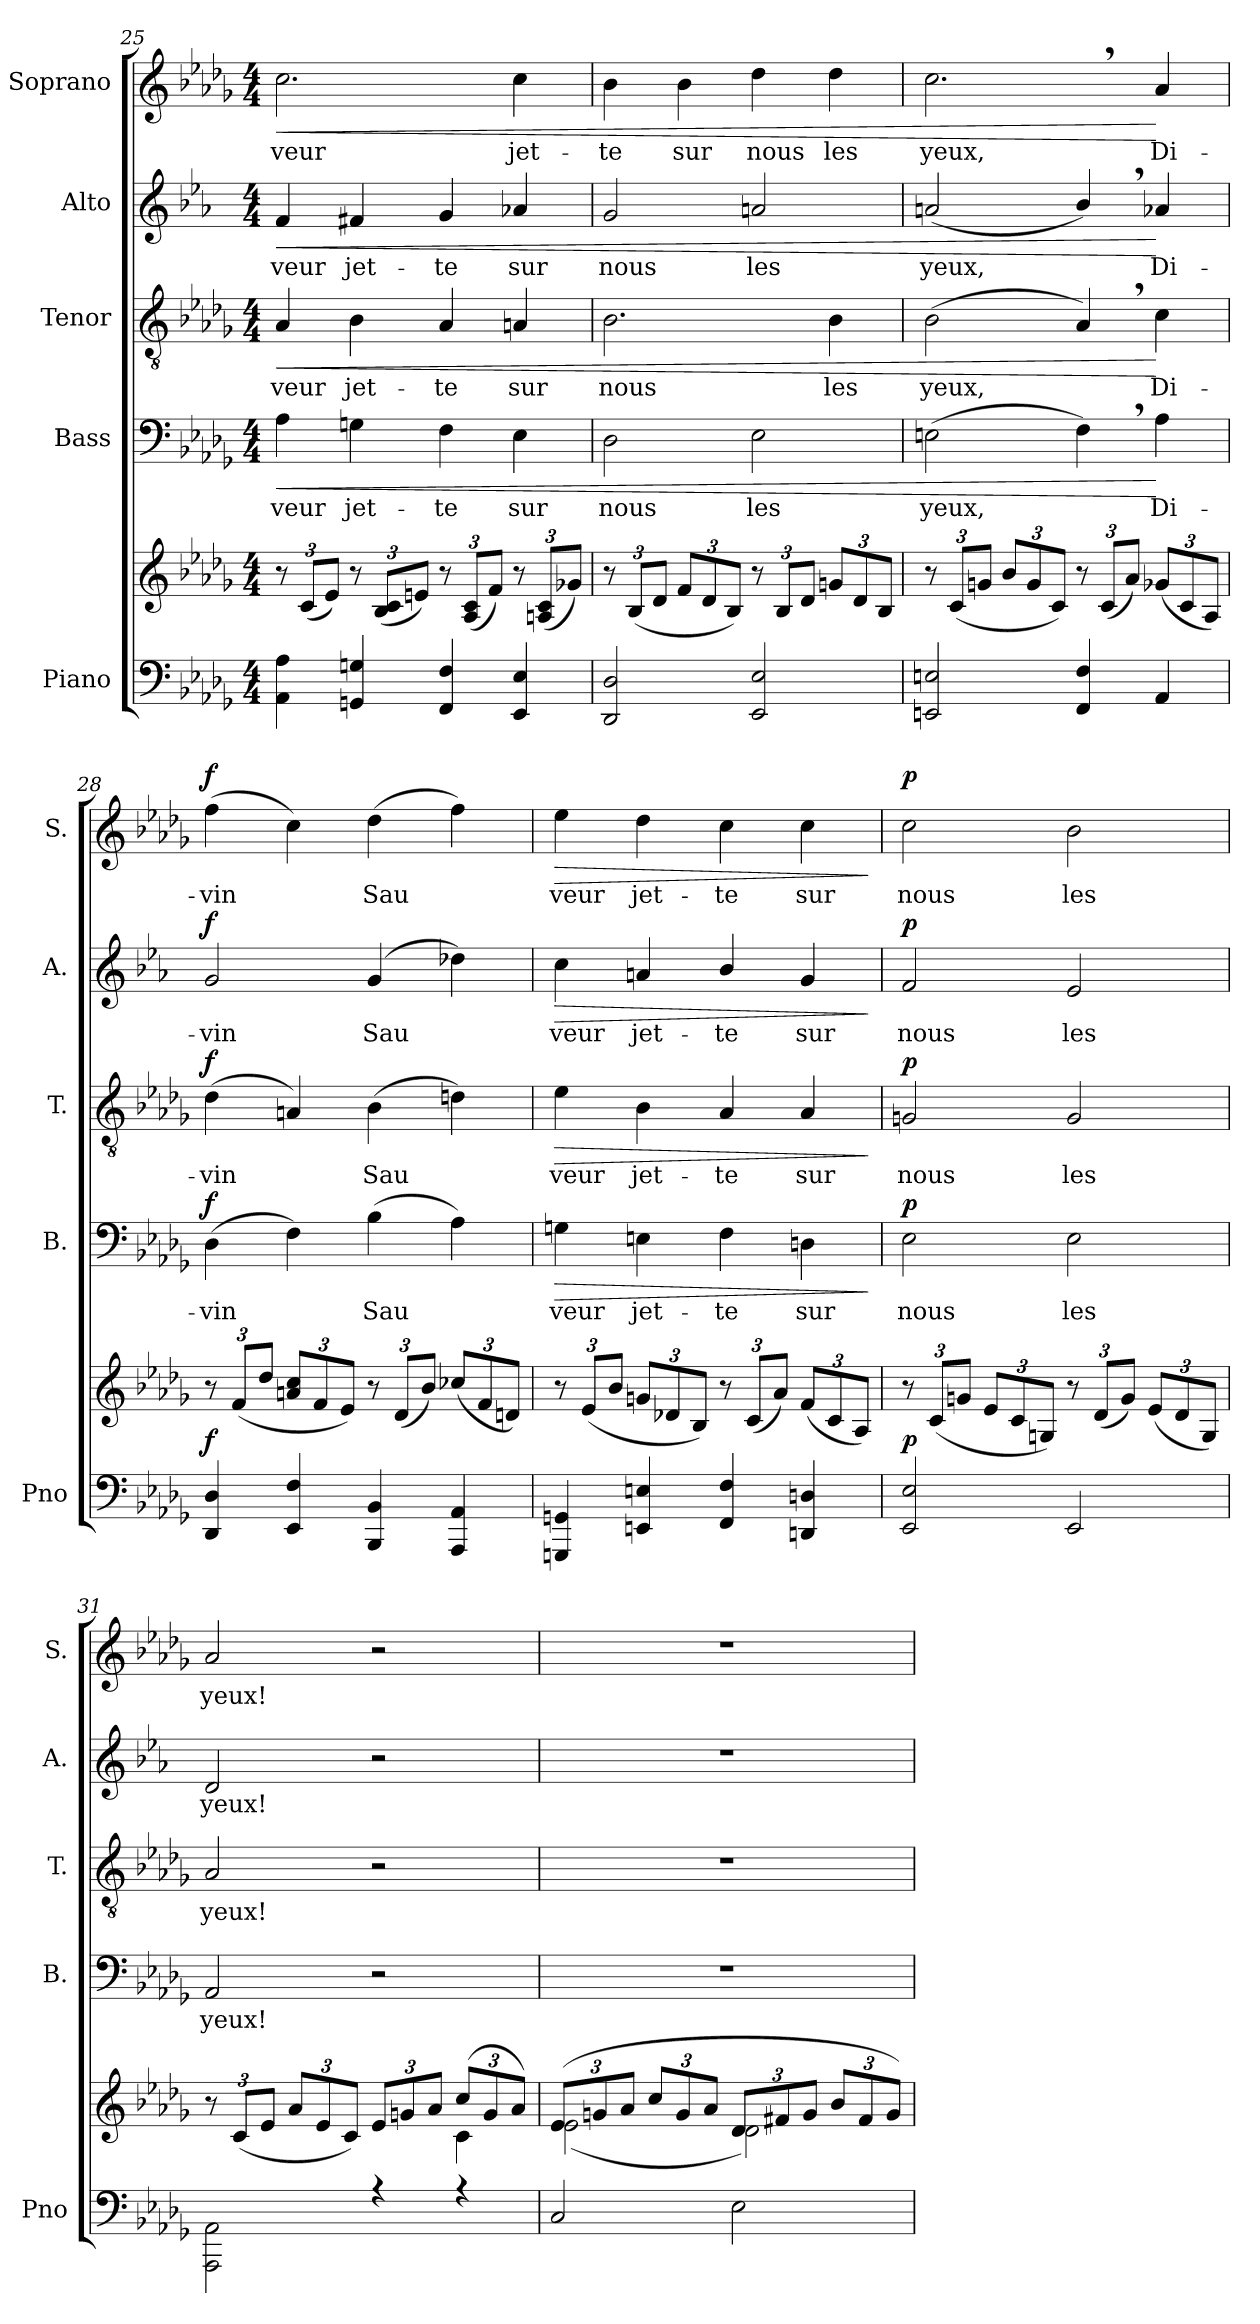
**kern	**kern	**dynam	**kern	**text	**dynam	**kern	**text	**dynam	**kern	**text	**dynam	**kern	**text	**dynam
*part5	*part5	*part5	*part4	*part4	*part4	*part3	*part3	*part3	*part2	*part2	*part2	*part1	*part1	*part1
*staff6	*staff5	*staff5/6	*staff4	*staff4	*staff4	*staff3	*staff3	*staff3	*staff2	*staff2	*staff2	*staff1	*staff1	*staff1
*I"Piano	*	*	*I"Bass	*	*	*I"Tenor	*	*	*I"Alto	*	*	*I"Soprano	*	*
*I'Pno	*	*	*I'B.	*	*	*I'T.	*	*	*I'A.	*	*	*I'S.	*	*
!!LO:LB:g=z
*clefF4	*clefG2	*	*clefF4	*	*	*clefGv2	*	*	*clefG2	*	*	*clefG2	*	*
*	*	*	*	*	*	*	*	*	*ITrd1c2	*	*	*	*	*
*k[b-e-a-d-g-]	*k[b-e-a-d-g-]	*	*k[b-e-a-d-g-]	*	*	*k[b-e-a-d-g-]	*	*	*k[b-e-a-d-g-]	*	*	*k[b-e-a-d-g-]	*	*
*M4/4	*M4/4	*	*M4/4	*	*	*M4/4	*	*	*M4/4	*	*	*M4/4	*	*
=25	=25	=25	=25	=25	=25	=25	=25	=25	=25	=25	=25	=25	=25	=25
*^	*	*	*	*	*	*	*	*	*	*	*	*	*	*
*	*	*Xbrackettup	*	*	*	*	*	*	*	*	*	*	*	*	*
!	!	!	!	!	!LO:LY:b	!LO:HP:b	!	!LO:LY:b	!LO:HP:b	!	!LO:LY:b	!LO:HP:b	!	!LO:LY:b	!LO:HP:b
!	!	!	!	!	!	!LO:DY:n=1:a	!	!	!LO:DY:n=1:a	!	!	!LO:DY:n=1:a	!	!	!LO:DY:n=1:a
4AA-\ 4A-\	1ryy	12r	.	4A-\	-veur	< other-dynamics	4A-/	-veur	< other-dynamics	4e-/	-veur	< other-dynamics	2.cc\	-veur	< other-dynamics
.	.	(12c/L	.	.	.	.	.	.	.	.	.	.	.	.	.
.	.	12e-/J)	.	.	.	.	.	.	.	.	.	.	.	.	.
!	!	!	!	!	!LO:LY:b	!	!	!LO:LY:b	!	!	!LO:LY:b	!	!	!	!
4GGn/ 4Gn/	.	12r	.	4Gn\	jet-	.	4B-\	jet-	.	4en/	jet-	.	.	.	.
.	.	(12B-/ 12c/L	.	.	.	.	.	.	.	.	.	.	.	.	.
.	.	12en/J)	.	.	.	.	.	.	.	.	.	.	.	.	.
!	!	!	!	!	!LO:LY:b	!	!	!LO:LY:b	!	!	!LO:LY:b	!	!	!	!
4FF/ 4F/	.	12r	.	4F\	-te	.	4A-/	-te	.	4f/	-te	.	.	.	.
.	.	(12A-/ 12c/L	.	.	.	.	.	.	.	.	.	.	.	.	.
.	.	12f/J)	.	.	.	.	.	.	.	.	.	.	.	.	.
!	!	!	!	!	!LO:LY:b	!	!	!LO:LY:b	!	!	!LO:LY:b	!	!	!LO:LY:b	!
4EE-/ 4E-/	.	12r	.	4E-\	sur	.	4An/	sur	.	4g-X/	sur	.	4cc\	jet-	.
.	.	(12An/ 12c/L	.	.	.	.	.	.	.	.	.	.	.	.	.
.	.	12g-X/J)	.	.	.	.	.	.	.	.	.	.	.	.	.
=26	=26	=26	=26	=26	=26	=26	=26	=26	=26	=26	=26	=26	=26	=26	=26
!	!	!	!	!	!LO:LY:b	!	!	!LO:LY:b	!	!	!LO:LY:b	!	!	!LO:LY:b	!
2DD-/ 2D-/	1ryy	12r	.	2D-\	nous	.	2.B-\	nous	.	2f/	nous	.	4b-\	-te	.
.	.	(12B-/L	.	.	.	.	.	.	.	.	.	.	.	.	.
.	.	12d-/J	.	.	.	.	.	.	.	.	.	.	.	.	.
!	!	!	!	!	!	!	!	!	!	!	!	!	!	!LO:LY:b	!
.	.	12f/L	.	.	.	.	.	.	.	.	.	.	4b-\	sur	.
.	.	12d-/	.	.	.	.	.	.	.	.	.	.	.	.	.
.	.	12B-/J)	.	.	.	.	.	.	.	.	.	.	.	.	.
!	!	!	!	!	!LO:LY:b	!	!	!	!	!	!LO:LY:b	!	!	!LO:LY:b	!
2EE-/ 2E-/	.	12r	.	2E-\	les	.	.	.	.	2gn/	les	.	4dd-\	nous	.
.	.	12B-/L	.	.	.	.	.	.	.	.	.	.	.	.	.
.	.	12d-/J	.	.	.	.	.	.	.	.	.	.	.	.	.
!	!	!	!	!	!	!	!	!LO:LY:b	!	!	!	!	!	!LO:LY:b	!
.	.	12gn/L	.	.	.	.	4B-\	les	.	.	.	.	4dd-\	les	.
.	.	12d-/	.	.	.	.	.	.	.	.	.	.	.	.	.
.	.	12B-/J	.	.	.	.	.	.	.	.	.	.	.	.	.
=27	=27	=27	=27	=27	=27	=27	=27	=27	=27	=27	=27	=27	=27	=27	=27
!	!	!	!	!	!LO:LY:b	!	!	!LO:LY:b	!	!	!LO:LY:b	!	!	!LO:LY:b	!
2EEn/ 2En/	1ryy	12r	.	(2En\	yeux,	.	(2B-\	yeux,	.	(2gn/	yeux,	.	2.cc,\	yeux,	.
.	.	(12c/L	.	.	.	.	.	.	.	.	.	.	.	.	.
.	.	12gn/J	.	.	.	.	.	.	.	.	.	.	.	.	.
.	.	12b-/L	.	.	.	.	.	.	.	.	.	.	.	.	.
.	.	12g/	.	.	.	.	.	.	.	.	.	.	.	.	.
.	.	12c/J)	.	.	.	.	.	.	.	.	.	.	.	.	.
4FF/ 4F/	.	12r	.	4F,\)	.	.	4A-,/)	.	.	4a-,/)	.	.	.	.	.
.	.	(12c/L	.	.	.	.	.	.	.	.	.	.	.	.	.
.	.	12a-/J)	.	.	.	.	.	.	.	.	.	.	.	.	.
!	!	!	!	!	!LO:LY:b	!	!	!LO:LY:b	!	!	!LO:LY:b	!	!	!LO:LY:b	!
4AA-/	.	(12g-X/L	.	4A-\	Di-	[	4c\	Di-	[	4g-X/	Di-	[	4a-/	Di-	[
.	.	12c/	.	.	.	.	.	.	.	.	.	.	.	.	.
.	.	12A-/J)	.	.	.	.	.	.	.	.	.	.	.	.	.
=28	=28	=28	=28	=28	=28	=28	=28	=28	=28	=28	=28	=28	=28	=28	=28
!	!	!	!LO:DY:a=2	!	!LO:LY:b	!LO:DY:a	!	!LO:LY:b	!LO:DY:a	!	!LO:LY:b	!LO:DY:a	!	!LO:LY:b	!LO:DY:a
4DD-/ 4D-/	1ryy	12r	f	(4D-\	-vin	f	(4d-\	-vin	f	2f/	-vin	f	(4ff\	-vin	f
.	.	(12f/L	.	.	.	.	.	.	.	.	.	.	.	.	.
.	.	12dd-/J	.	.	.	.	.	.	.	.	.	.	.	.	.
4EE-/ 4F/	.	12an/ 12cc/L	.	4F\)	.	.	4An/)	.	.	.	.	.	4cc\)	.	.
.	.	12f/	.	.	.	.	.	.	.	.	.	.	.	.	.
.	.	12e-/J)	.	.	.	.	.	.	.	.	.	.	.	.	.
!	!	!	!	!	!LO:LY:b	!	!	!LO:LY:b	!	!	!LO:LY:b	!	!	!LO:LY:b	!
4BBB-/ 4BB-/	.	12r	.	(4B-\	Sau	.	(4B-\	Sau	.	(4f/	-Sau	.	(4dd-\	Sau	.
.	.	(12d-/L	.	.	.	.	.	.	.	.	.	.	.	.	.
.	.	12b-/J)	.	.	.	.	.	.	.	.	.	.	.	.	.
4AAA-/ 4AA-/	.	(12cc-X/L	.	4A-\)	.	.	4dn\)	.	.	4cc-X\)	.	.	4ff\)	.	.
.	.	12f/	.	.	.	.	.	.	.	.	.	.	.	.	.
.	.	12dn/J)	.	.	.	.	.	.	.	.	.	.	.	.	.
!!LO:PB:g=z
=29	=29	=29	=29	=29	=29	=29	=29	=29	=29	=29	=29	=29	=29	=29	=29
!	!	!	!	!	!LO:LY:b	!LO:HP:b	!	!LO:LY:b	!LO:HP:b	!	!LO:LY:b	!LO:HP:b	!	!LO:LY:b	!LO:HP:b
!	!	!	!	!	!	!LO:DY:n=1:a	!	!	!LO:DY:n=1:a	!	!	!LO:DY:n=1:a	!	!	!LO:DY:n=1:a
4GGGn/ 4GGn/	1ryy	12r	.	4Gn\	veur	> other-dynamics	4e-\	veur	> other-dynamics	4b-\	veur	> other-dynamics	4ee-\	veur	> other-dynamics
.	.	(12e-/L	.	.	.	.	.	.	.	.	.	.	.	.	.
.	.	12b-/J	.	.	.	.	.	.	.	.	.	.	.	.	.
!	!	!	!	!	!LO:LY:b	!	!	!LO:LY:b	!	!	!LO:LY:b	!	!	!LO:LY:b	!
4EEn/ 4En/	.	12gn/L	.	4En\	jet-	.	4B-\	jet-	.	4gn/	jet-	.	4dd-\	jet-	.
.	.	12d-X/	.	.	.	.	.	.	.	.	.	.	.	.	.
.	.	12B-/J)	.	.	.	.	.	.	.	.	.	.	.	.	.
!	!	!	!	!	!LO:LY:b	!	!	!LO:LY:b	!	!	!LO:LY:b	!	!	!LO:LY:b	!
4FF/ 4F/	.	12r	.	4F\	-te	.	4A-/	-te	.	4a-/	-te	.	4cc\	-te	.
.	.	(12c/L	.	.	.	.	.	.	.	.	.	.	.	.	.
.	.	12a-/J)	.	.	.	.	.	.	.	.	.	.	.	.	.
!	!	!	!	!	!LO:LY:b	!	!	!LO:LY:b	!	!	!LO:LY:b	!	!	!LO:LY:b	!
4DDn/ 4Dn/	.	(12f/L	.	4Dn\	sur	.	4A-/	sur	.	4f/	sur	.	4cc\	sur	.
.	.	12c/	.	.	.	.	.	.	.	.	.	.	.	.	.
.	.	12A-/J)	.	.	.	.	.	.	.	.	.	.	.	.	.
*v	*v	*	*	*	*	*	*	*	*	*	*	*	*	*	*
.	.	.	.	.	]	.	.	]	.	.	]	.	.	]
=30	=30	=30	=30	=30	=30	=30	=30	=30	=30	=30	=30	=30	=30	=30
*^	*	*	*	*	*	*	*	*	*	*	*	*	*	*
!	!	!	!LO:DY:a=2	!	!LO:LY:b	!LO:DY:a	!	!LO:LY:b	!LO:DY:a	!	!LO:LY:b	!LO:DY:a	!	!LO:LY:b	!LO:DY:a
2EE-/ 2E-/	1ryy	12r	p	2E-\	nous	p	2Gn/	nous	p	2e-/	nous	p	2cc\	nous	p
.	.	(12c/L	.	.	.	.	.	.	.	.	.	.	.	.	.
.	.	12gn/J	.	.	.	.	.	.	.	.	.	.	.	.	.
.	.	12e-/L	.	.	.	.	.	.	.	.	.	.	.	.	.
.	.	12c/	.	.	.	.	.	.	.	.	.	.	.	.	.
.	.	12Gn/J)	.	.	.	.	.	.	.	.	.	.	.	.	.
!	!	!	!	!	!LO:LY:b	!	!	!LO:LY:b	!	!	!LO:LY:b	!	!	!LO:LY:b	!
2EE-/	.	12r	.	2E-\	les	.	2G/	les	.	2d-/	les	.	2b-\	les	.
.	.	(12d-/L	.	.	.	.	.	.	.	.	.	.	.	.	.
.	.	12g/J)	.	.	.	.	.	.	.	.	.	.	.	.	.
.	.	(12e-/L	.	.	.	.	.	.	.	.	.	.	.	.	.
.	.	12d-/	.	.	.	.	.	.	.	.	.	.	.	.	.
.	.	12G/J)	.	.	.	.	.	.	.	.	.	.	.	.	.
=31	=31	=31	=31	=31	=31	=31	=31	=31	=31	=31	=31	=31	=31	=31	=31
*	*	*^	*	*	*	*	*	*	*	*	*	*	*	*	*
!	!	!	!	!	!	!LO:LY:b	!	!	!LO:LY:b	!	!	!LO:LY:b	!	!	!LO:LY:b	!
2AAA-\ 2AA-\	1ryy	12r	2.rFyy	.	2AA-/	yeux!	.	2A-/	yeux!	.	2c/	yeux!	.	2a-/	yeux!	.
.	.	(12c/L	.	.	.	.	.	.	.	.	.	.	.	.	.	.
.	.	12e-/J	.	.	.	.	.	.	.	.	.	.	.	.	.	.
.	.	12a-/L	.	.	.	.	.	.	.	.	.	.	.	.	.	.
.	.	12e-/	.	.	.	.	.	.	.	.	.	.	.	.	.	.
.	.	12c/J)	.	.	.	.	.	.	.	.	.	.	.	.	.	.
!	!	!	!	!LO:DY:a=2	!	!	!	!	!	!	!	!	!	!	!	!
4r	.	12e-/L	.	other-dynamics	2r	.	.	2r	.	.	2r	.	.	2r	.	.
.	.	12gn/	.	.	.	.	.	.	.	.	.	.	.	.	.	.
.	.	12a-/J	.	.	.	.	.	.	.	.	.	.	.	.	.	.
4r	.	(12cc/L	4c\	.	.	.	.	.	.	.	.	.	.	.	.	.
.	.	12g/	.	.	.	.	.	.	.	.	.	.	.	.	.	.
.	.	12a-/J)	.	.	.	.	.	.	.	.	.	.	.	.	.	.
=32	=32	=32	=32	=32	=32	=32	=32	=32	=32	=32	=32	=32	=32	=32	=32	=32
2C/	1ryy	(12e-/L	(2e-\	.	1r	.	.	1r	.	.	1r	.	.	1r	.	.
.	.	12gn/	.	.	.	.	.	.	.	.	.	.	.	.	.	.
.	.	12a-/J	.	.	.	.	.	.	.	.	.	.	.	.	.	.
.	.	12cc/L	.	.	.	.	.	.	.	.	.	.	.	.	.	.
.	.	12g/	.	.	.	.	.	.	.	.	.	.	.	.	.	.
.	.	12a-/J	.	.	.	.	.	.	.	.	.	.	.	.	.	.
2E-\	.	12d-/L	2d-\)	.	.	.	.	.	.	.	.	.	.	.	.	.
.	.	12f#X/	.	.	.	.	.	.	.	.	.	.	.	.	.	.
.	.	12g/J	.	.	.	.	.	.	.	.	.	.	.	.	.	.
.	.	12b-/L	.	.	.	.	.	.	.	.	.	.	.	.	.	.
.	.	12f#/	.	.	.	.	.	.	.	.	.	.	.	.	.	.
.	.	12g/J)	.	.	.	.	.	.	.	.	.	.	.	.	.	.
*v	*v	*	*	*	*	*	*	*	*	*	*	*	*	*	*	*
*	*v	*v	*	*	*	*	*	*	*	*	*	*	*	*	*
=	=	=	=	=	=	=	=	=	=	=	=	=	=	=
*-	*-	*-	*-	*-	*-	*-	*-	*-	*-	*-	*-	*-	*-	*-
